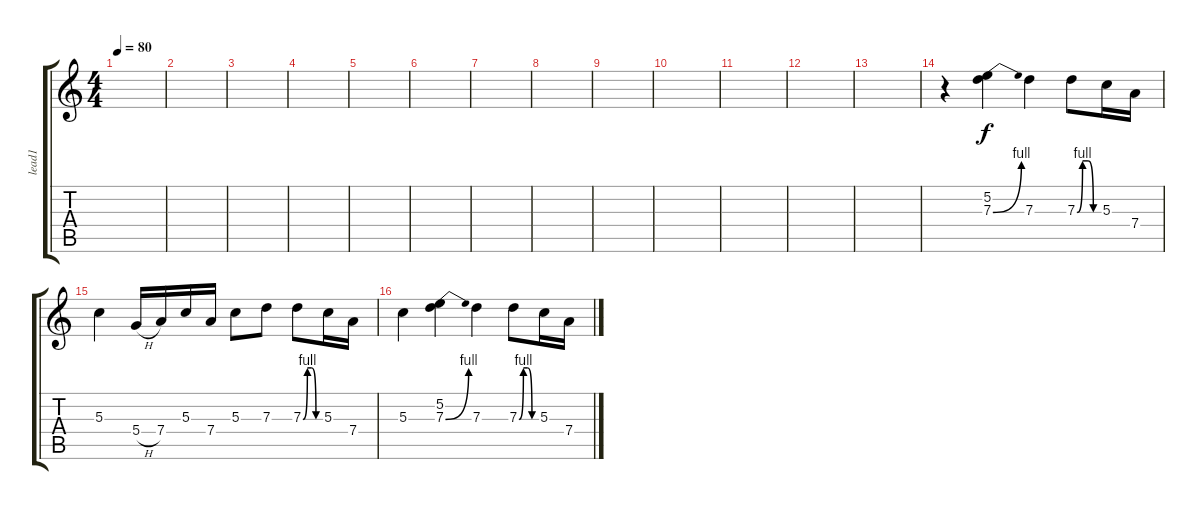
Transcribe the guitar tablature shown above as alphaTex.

\track ("lead1" "lead1") {instrument electricguitarjazz}
\staff {score tabs}
\tuning (E4 B3 G3 D3 A2 E2) {hide}
\ts (4 4)
\tempo 80
\clef g2
\ks c
|
|
|
|
|
|
|
|
|
|
|
|
|
r.4{volume 12 balance 8 instrument distortionguitar} (5.2 7.3{be (bend 0 0 60 4)}).4 7.3.4 7.3{be (custom 0 0 15 4 30 4 45 0 60 0)}.8 5.3.16 7.4.16 |
5.3.4 5.4{h}.16 7.4.16 5.3.16 7.4.16 5.3.8 7.3.8 7.3{be (custom 0 0 15 4 30 4 45 0 60 0)}.8 5.3.16 7.4.16 |
5.3.4{volume 14 balance 8 instrument distortionguitar} (5.2 7.3{be (bend 0 0 60 4)}).4 7.3.4 7.3{be (custom 0 0 15 4 30 4 45 0 60 0)}.8 5.3.16 7.4.16
